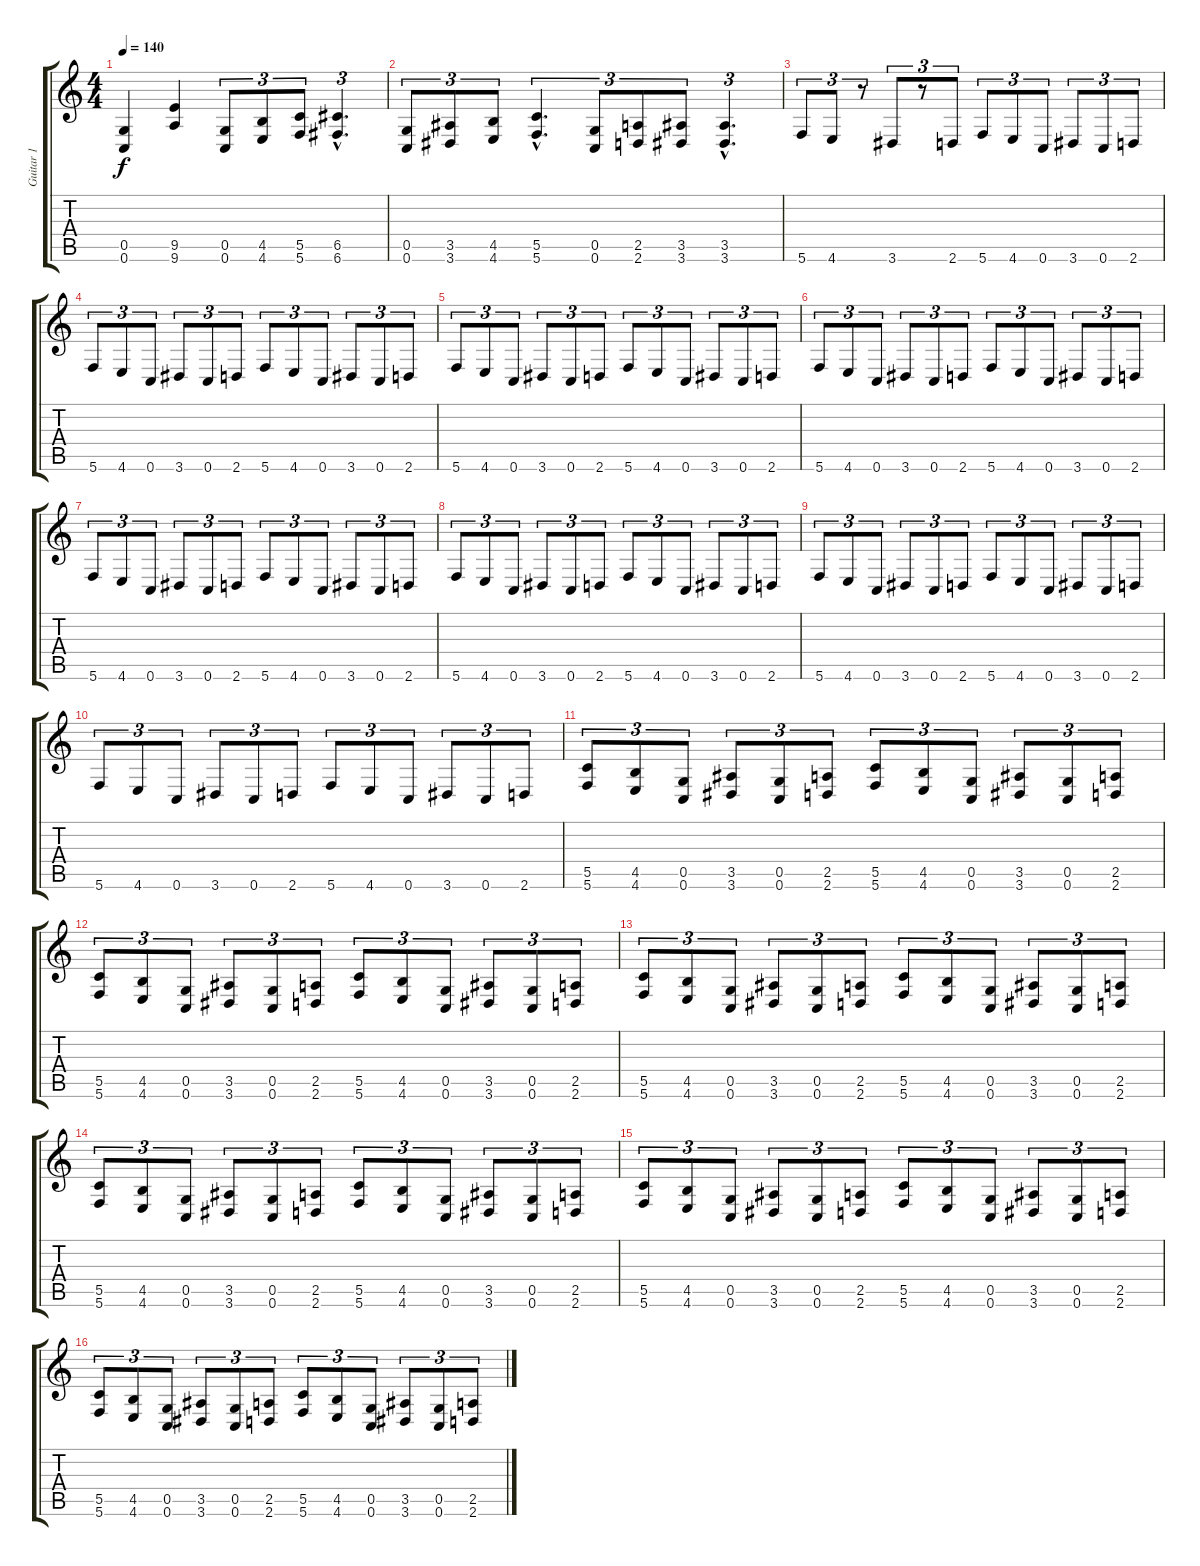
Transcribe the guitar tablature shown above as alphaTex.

\track ("Guitar 1" "Guitar 1") {instrument distortionguitar}
\staff {score tabs}
\tuning (D4 A3 F3 C3 G2 C2) {hide}
\ts (4 4)
\tempo 140
\clef g2
\ks c
(0.5 0.6).4{dy f} (9.5 9.6).4 (0.5 0.6).8{tu (3 2)} (4.5 4.6).8{tu (3 2)} (5.5 5.6).8{tu (3 2)} (6.5{hac} 6.6{hac}).4{d tu (3 2)} |
(0.5 0.6).8{tu (3 2)} (3.5 3.6).8{tu (3 2)} (4.5 4.6).8{tu (3 2)} (5.5{hac} 5.6{hac}).4{d tu (3 2)} (0.5 0.6).8{tu (3 2)} (2.5 2.6).8{tu (3 2)} (3.5 3.6).8{tu (3 2)} (3.5{hac} 3.6{hac}).4{d tu (3 2)} |
5.6.8{tu (3 2)} 4.6.8{tu (3 2)} r.8{tu (3 2)} 3.6.8{tu (3 2)} r.8{tu (3 2)} 2.6.8{tu (3 2)} 5.6.8{tu (3 2)} 4.6.8{tu (3 2)} 0.6.8{tu (3 2)} 3.6.8{tu (3 2)} 0.6.8{tu (3 2)} 2.6.8{tu (3 2)} |
5.6.8{tu (3 2)} 4.6.8{tu (3 2)} 0.6.8{tu (3 2)} 3.6.8{tu (3 2)} 0.6.8{tu (3 2)} 2.6.8{tu (3 2)} 5.6.8{tu (3 2)} 4.6.8{tu (3 2)} 0.6.8{tu (3 2)} 3.6.8{tu (3 2)} 0.6.8{tu (3 2)} 2.6.8{tu (3 2)} |
5.6.8{tu (3 2)} 4.6.8{tu (3 2)} 0.6.8{tu (3 2)} 3.6.8{tu (3 2)} 0.6.8{tu (3 2)} 2.6.8{tu (3 2)} 5.6.8{tu (3 2)} 4.6.8{tu (3 2)} 0.6.8{tu (3 2)} 3.6.8{tu (3 2)} 0.6.8{tu (3 2)} 2.6.8{tu (3 2)} |
5.6.8{tu (3 2)} 4.6.8{tu (3 2)} 0.6.8{tu (3 2)} 3.6.8{tu (3 2)} 0.6.8{tu (3 2)} 2.6.8{tu (3 2)} 5.6.8{tu (3 2)} 4.6.8{tu (3 2)} 0.6.8{tu (3 2)} 3.6.8{tu (3 2)} 0.6.8{tu (3 2)} 2.6.8{tu (3 2)} |
5.6.8{tu (3 2)} 4.6.8{tu (3 2)} 0.6.8{tu (3 2)} 3.6.8{tu (3 2)} 0.6.8{tu (3 2)} 2.6.8{tu (3 2)} 5.6.8{tu (3 2)} 4.6.8{tu (3 2)} 0.6.8{tu (3 2)} 3.6.8{tu (3 2)} 0.6.8{tu (3 2)} 2.6.8{tu (3 2)} |
5.6.8{tu (3 2)} 4.6.8{tu (3 2)} 0.6.8{tu (3 2)} 3.6.8{tu (3 2)} 0.6.8{tu (3 2)} 2.6.8{tu (3 2)} 5.6.8{tu (3 2)} 4.6.8{tu (3 2)} 0.6.8{tu (3 2)} 3.6.8{tu (3 2)} 0.6.8{tu (3 2)} 2.6.8{tu (3 2)} |
5.6.8{tu (3 2)} 4.6.8{tu (3 2)} 0.6.8{tu (3 2)} 3.6.8{tu (3 2)} 0.6.8{tu (3 2)} 2.6.8{tu (3 2)} 5.6.8{tu (3 2)} 4.6.8{tu (3 2)} 0.6.8{tu (3 2)} 3.6.8{tu (3 2)} 0.6.8{tu (3 2)} 2.6.8{tu (3 2)} |
5.6.8{tu (3 2)} 4.6.8{tu (3 2)} 0.6.8{tu (3 2)} 3.6.8{tu (3 2)} 0.6.8{tu (3 2)} 2.6.8{tu (3 2)} 5.6.8{tu (3 2)} 4.6.8{tu (3 2)} 0.6.8{tu (3 2)} 3.6.8{tu (3 2)} 0.6.8{tu (3 2)} 2.6.8{tu (3 2)} |
(5.5 5.6).8{tu (3 2)} (4.5 4.6).8{tu (3 2)} (0.5 0.6).8{tu (3 2)} (3.5 3.6).8{tu (3 2)} (0.5 0.6).8{tu (3 2)} (2.5 2.6).8{tu (3 2)} (5.5 5.6).8{tu (3 2)} (4.5 4.6).8{tu (3 2)} (0.5 0.6).8{tu (3 2)} (3.5 3.6).8{tu (3 2)} (0.5 0.6).8{tu (3 2)} (2.5 2.6).8{tu (3 2)} |
(5.5 5.6).8{tu (3 2)} (4.5 4.6).8{tu (3 2)} (0.5 0.6).8{tu (3 2)} (3.5 3.6).8{tu (3 2)} (0.5 0.6).8{tu (3 2)} (2.5 2.6).8{tu (3 2)} (5.5 5.6).8{tu (3 2)} (4.5 4.6).8{tu (3 2)} (0.5 0.6).8{tu (3 2)} (3.5 3.6).8{tu (3 2)} (0.5 0.6).8{tu (3 2)} (2.5 2.6).8{tu (3 2)} |
(5.5 5.6).8{tu (3 2)} (4.5 4.6).8{tu (3 2)} (0.5 0.6).8{tu (3 2)} (3.5 3.6).8{tu (3 2)} (0.5 0.6).8{tu (3 2)} (2.5 2.6).8{tu (3 2)} (5.5 5.6).8{tu (3 2)} (4.5 4.6).8{tu (3 2)} (0.5 0.6).8{tu (3 2)} (3.5 3.6).8{tu (3 2)} (0.5 0.6).8{tu (3 2)} (2.5 2.6).8{tu (3 2)} |
(5.5 5.6).8{tu (3 2)} (4.5 4.6).8{tu (3 2)} (0.5 0.6).8{tu (3 2)} (3.5 3.6).8{tu (3 2)} (0.5 0.6).8{tu (3 2)} (2.5 2.6).8{tu (3 2)} (5.5 5.6).8{tu (3 2)} (4.5 4.6).8{tu (3 2)} (0.5 0.6).8{tu (3 2)} (3.5 3.6).8{tu (3 2)} (0.5 0.6).8{tu (3 2)} (2.5 2.6).8{tu (3 2)} |
(5.5 5.6).8{tu (3 2)} (4.5 4.6).8{tu (3 2)} (0.5 0.6).8{tu (3 2)} (3.5 3.6).8{tu (3 2)} (0.5 0.6).8{tu (3 2)} (2.5 2.6).8{tu (3 2)} (5.5 5.6).8{tu (3 2)} (4.5 4.6).8{tu (3 2)} (0.5 0.6).8{tu (3 2)} (3.5 3.6).8{tu (3 2)} (0.5 0.6).8{tu (3 2)} (2.5 2.6).8{tu (3 2)} |
(5.5 5.6).8{tu (3 2)} (4.5 4.6).8{tu (3 2)} (0.5 0.6).8{tu (3 2)} (3.5 3.6).8{tu (3 2)} (0.5 0.6).8{tu (3 2)} (2.5 2.6).8{tu (3 2)} (5.5 5.6).8{tu (3 2)} (4.5 4.6).8{tu (3 2)} (0.5 0.6).8{tu (3 2)} (3.5 3.6).8{tu (3 2)} (0.5 0.6).8{tu (3 2)} (2.5 2.6).8{tu (3 2)}
